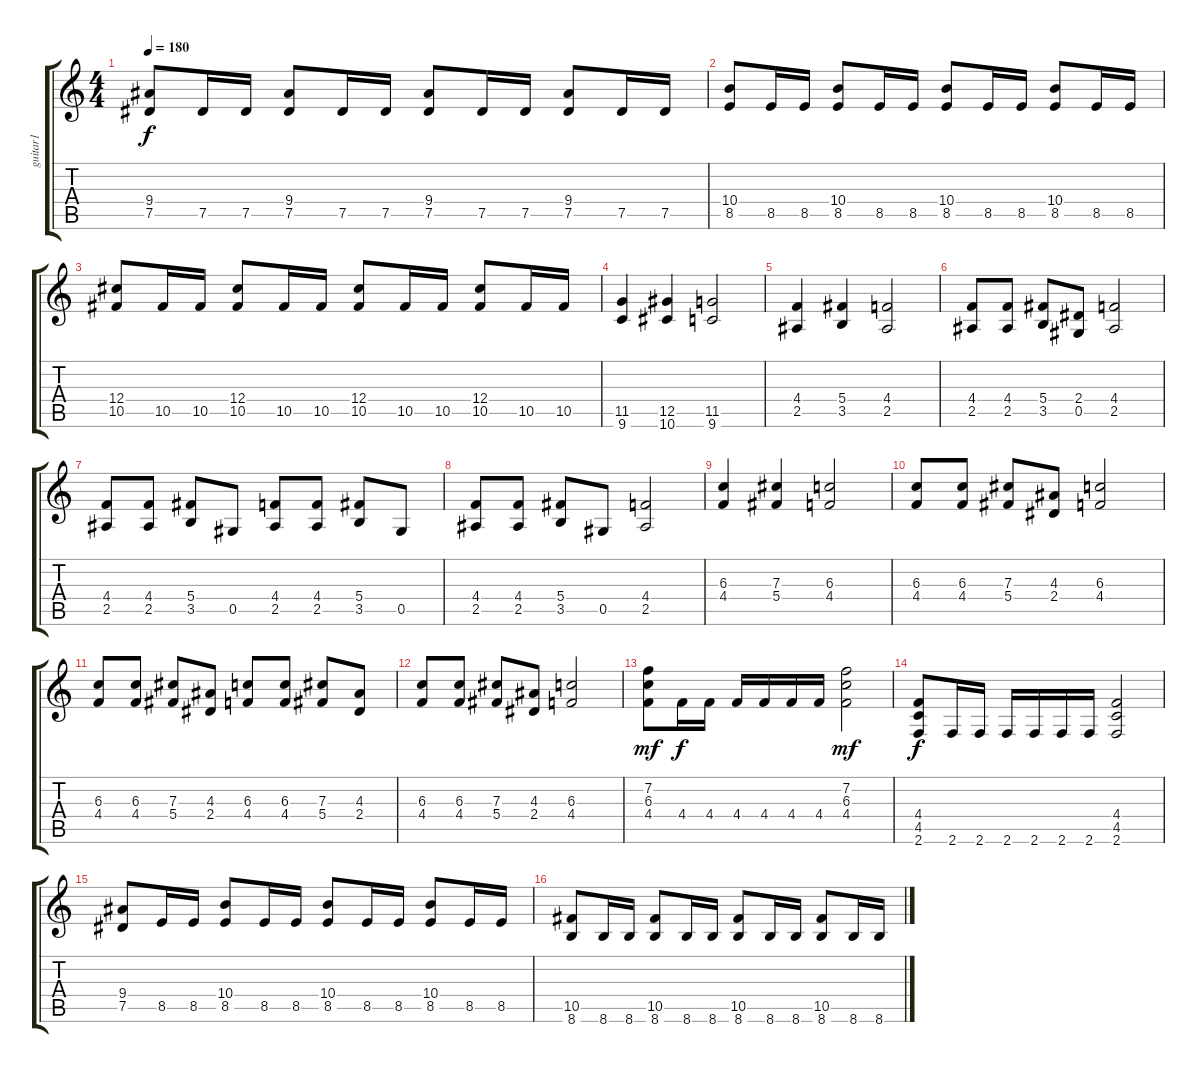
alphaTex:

\track ("guitar1" "guitar1") {instrument distortionguitar}
\staff {score tabs}
\tuning (Eb4 Bb3 Gb3 Db3 Ab2 Eb2) {hide}
\ts (4 4)
\tempo 180
\clef g2
\ks c
(9.4 7.5).8{dy f} 7.5.16 7.5.16 (9.4 7.5).8 7.5.16 7.5.16 (9.4 7.5).8 7.5.16 7.5.16 (9.4 7.5).8 7.5.16 7.5.16 |
(10.4 8.5).8 8.5.16 8.5.16 (10.4 8.5).8 8.5.16 8.5.16 (10.4 8.5).8 8.5.16 8.5.16 (10.4 8.5).8 8.5.16 8.5.16 |
(12.4 10.5).8 10.5.16 10.5.16 (12.4 10.5).8 10.5.16 10.5.16 (12.4 10.5).8 10.5.16 10.5.16 (12.4 10.5).8 10.5.16 10.5.16 |
(11.5 9.6).4 (12.5 10.6).4 (11.5 9.6).2 |
(4.4 2.5).4{balance 0} (5.4 3.5).4 (4.4 2.5).2 |
(4.4 2.5).8 (4.4 2.5).8 (5.4 3.5).8 (2.4 0.5).8 (4.4 2.5).2 |
(4.4 2.5).8 (4.4 2.5).8 (5.4 3.5).8 0.5.8 (4.4 2.5).8 (4.4 2.5).8 (5.4 3.5).8 0.5.8 |
(4.4 2.5).8 (4.4 2.5).8 (5.4 3.5).8 0.5.8 (4.4 2.5).2 |
(6.3 4.4).4 (7.3 5.4).4 (6.3 4.4).2 |
(6.3 4.4).8 (6.3 4.4).8 (7.3 5.4).8 (4.3 2.4).8 (6.3 4.4).2 |
(6.3 4.4).8 (6.3 4.4).8 (7.3 5.4).8 (4.3 2.4).8 (6.3 4.4).8 (6.3 4.4).8 (7.3 5.4).8 (4.3 2.4).8 |
(6.3 4.4).8 (6.3 4.4).8 (7.3 5.4).8 (4.3 2.4).8 (6.3 4.4).2 |
(7.2 6.3 4.4).8{dy mf} 4.4.16{dy f} 4.4.16 4.4.16 4.4.16 4.4.16 4.4.16 (7.2 6.3 4.4).2{dy mf} |
(4.4 4.5 2.6).8{dy f} 2.6.16 2.6.16 2.6.16 2.6.16 2.6.16 2.6.16 (4.4 4.5 2.6).2 |
(9.4 7.5).8 8.5.16 8.5.16 (10.4 8.5).8 8.5.16 8.5.16 (10.4 8.5).8 8.5.16 8.5.16 (10.4 8.5).8 8.5.16 8.5.16 |
(10.5 8.6).8 8.6.16 8.6.16 (10.5 8.6).8 8.6.16 8.6.16 (10.5 8.6).8 8.6.16 8.6.16 (10.5 8.6).8 8.6.16 8.6.16
